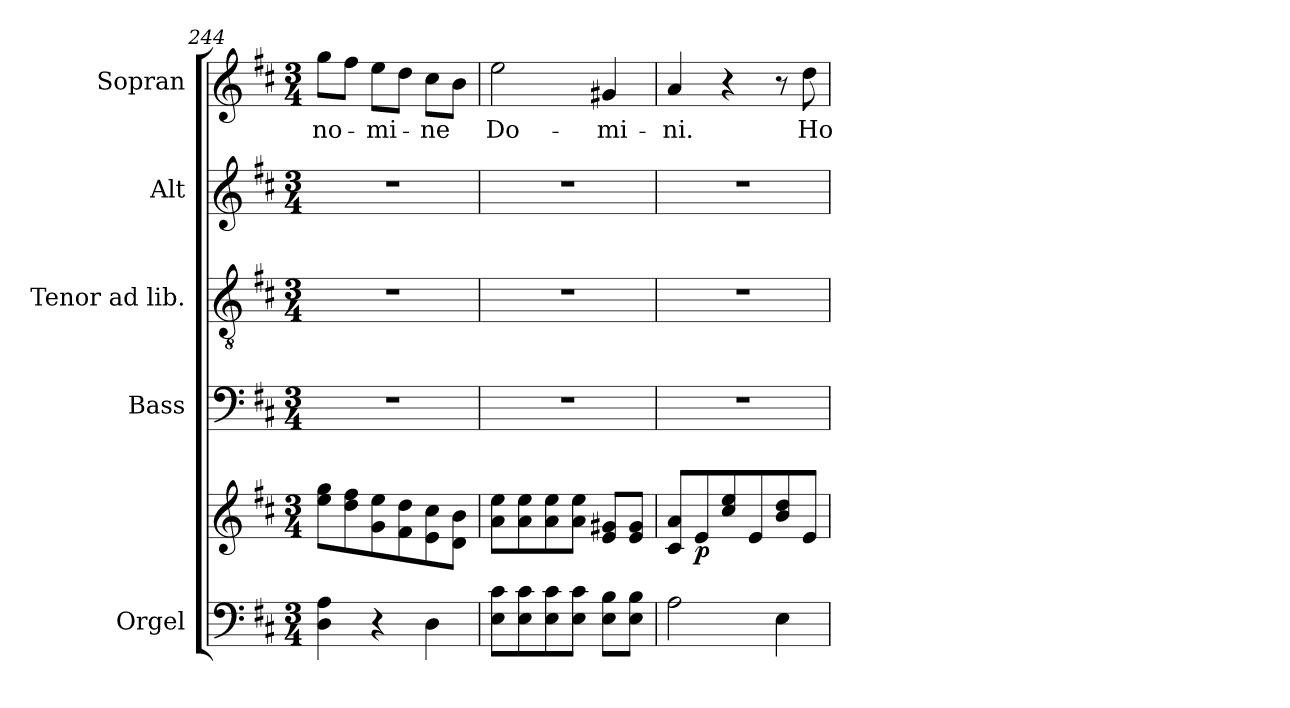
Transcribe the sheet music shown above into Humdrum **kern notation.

**kern	**kern	**dynam	**kern	**kern	**kern	**kern	**text
*part5	*part5	*part5	*part4	*part3	*part2	*part1	*part1
*staff6	*staff5	*staff5/6	*staff4	*staff3	*staff2	*staff1	*staff1
*I"Orgel	*	*	*I"Bass	*I"Tenor ad lib.	*I"Alt	*I"Sopran	*
*I'Org.	*	*	*I'B.	*I'T.	*I'A.	*I'S.	*
*clefF4	*clefG2	*	*clefF4	*clefGv2	*clefG2	*clefG2	*
*k[f#c#]	*k[f#c#]	*	*k[f#c#]	*k[f#c#]	*k[f#c#]	*k[f#c#]	*
*D:	*D:	*	*D:	*D:	*D:	*D:	*
*M3/4	*M3/4	*	*M3/4	*M3/4	*M3/4	*M3/4	*
=244	=244	=244	=244	=244	=244	=244	=244
!	!	!	!	!	!	!	!LO:LY:b
4D\ 4A\	8ee\ 8gg\L	.	2.r	2.r	2.r	8gg\L	no-
.	8dd\ 8ff#\	.	.	.	.	8ff#\J	.
!	!	!	!	!	!	!	!LO:LY:b
4r	8g\ 8ee\	.	.	.	.	8ee\L	-mi-
.	8f#\ 8dd\	.	.	.	.	8dd\J	.
!	!	!	!	!	!	!	!LO:LY:b
4D\	8e\ 8cc#\	.	.	.	.	8cc#\L	-ne
.	8d\ 8b\J	.	.	.	.	8b\J	.
=245	=245	=245	=245	=245	=245	=245	=245
!	!	!	!	!	!	!	!LO:LY:b
8E\ 8c#\L	8a\ 8ee\L	.	2.r	2.r	2.r	2ee\	Do-
8E\ 8c#\	8a\ 8ee\	.	.	.	.	.	.
8E\ 8c#\	8a\ 8ee\	.	.	.	.	.	.
8E\ 8c#\J	8a\ 8ee\J	.	.	.	.	.	.
!	!	!	!	!	!	!	!LO:LY:b
8E\ 8B\L	8e/ 8g#X/L	.	.	.	.	4g#X/	-mi-
8E\ 8B\J	8e/ 8g#/J	.	.	.	.	.	.
=246	=246	=246	=246	=246	=246	=246	=246
!	!	!	!	!	!	!	!LO:LY:b
2A\	8c#/ 8a/L	.	2.r	2.r	2.r	4a/	-ni.
!	!	!LO:DY:b	!	!	!	!	!
.	8e/	p	.	.	.	.	.
.	8cc#/ 8ee/	.	.	.	.	4r	.
.	8e/	.	.	.	.	.	.
4E\	8b/ 8dd/	.	.	.	.	8r	.
!	!	!	!	!	!	!	!LO:LY:b
.	8e/J	.	.	.	.	8dd\	Ho-
=	=	=	=	=	=	=	=
*-	*-	*-	*-	*-	*-	*-	*-
